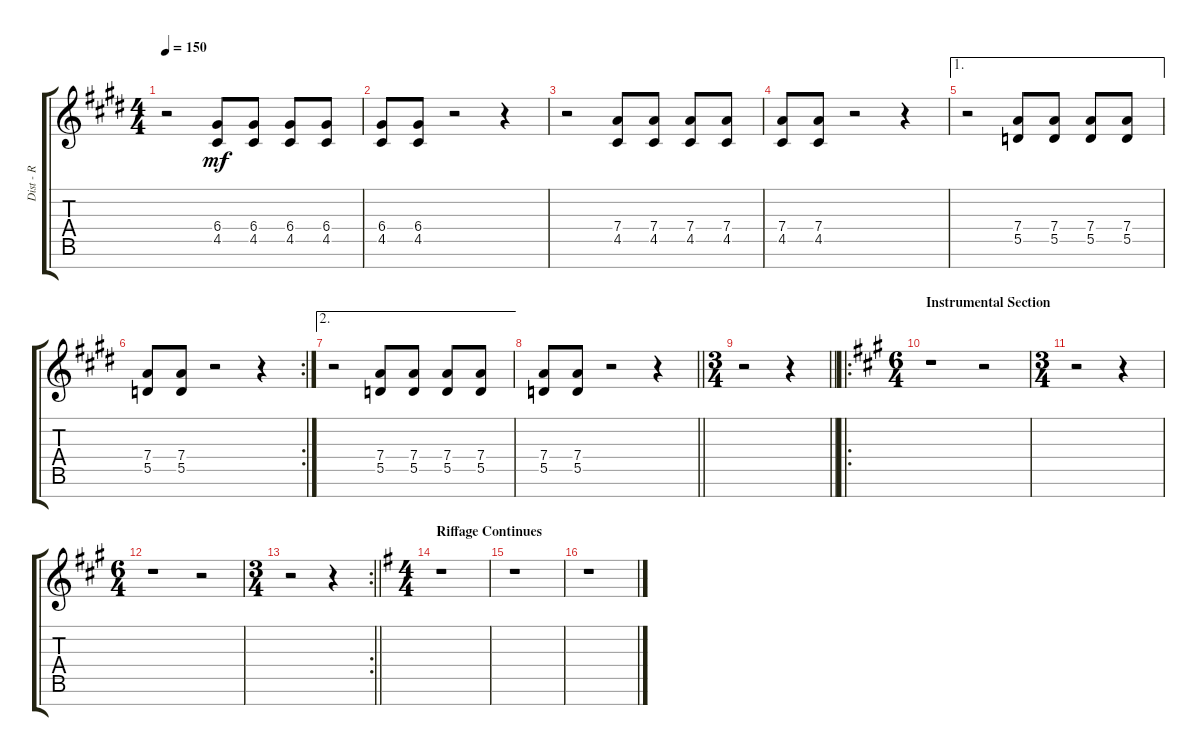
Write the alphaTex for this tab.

\track ("Dist - R" "Dist - R") {instrument distortionguitar}
\staff {score tabs}
\tuning (E4 B3 G3 D3 A2 E2 B1) {hide}
\ts (4 4)
\tempo 150
\clef g2
\ks e
r.2{dy mf} (6.4 4.5).8 (6.4 4.5).8 (6.4 4.5).8 (6.4 4.5).8 |
(6.4 4.5).8 (6.4 4.5).8 r.2 r.4 |
r.2 (7.4 4.5).8 (7.4 4.5).8 (7.4 4.5).8 (7.4 4.5).8 |
(7.4 4.5).8 (7.4 4.5).8 r.2 r.4 |
\ae 1
r.2 (7.4 5.5).8 (7.4 5.5).8 (7.4 5.5).8 (7.4 5.5).8 |
\rc 2
(7.4 5.5).8 (7.4 5.5).8 r.2 r.4 |
\ae 2
r.2 (7.4 5.5).8 (7.4 5.5).8 (7.4 5.5).8 (7.4 5.5).8 |
\barLineRight lightlight
(7.4 5.5).8 (7.4 5.5).8 r.2 r.4 |
\ts (3 4)
\barLineRight lightlight
r.2 r.4 |
\ro
\ts (6 4)
\section ("" "Instrumental Section")
\ks a
r.1 r.2 |
\ts (3 4)
r.2 r.4 |
\ts (6 4)
r.1 r.2 |
\rc 2
\ts (3 4)
\barLineRight lightlight
r.2 r.4 |
\ts (4 4)
\section ("" "Riffage Continues")
\ks g
r.1 |
r.1 |
r.1
